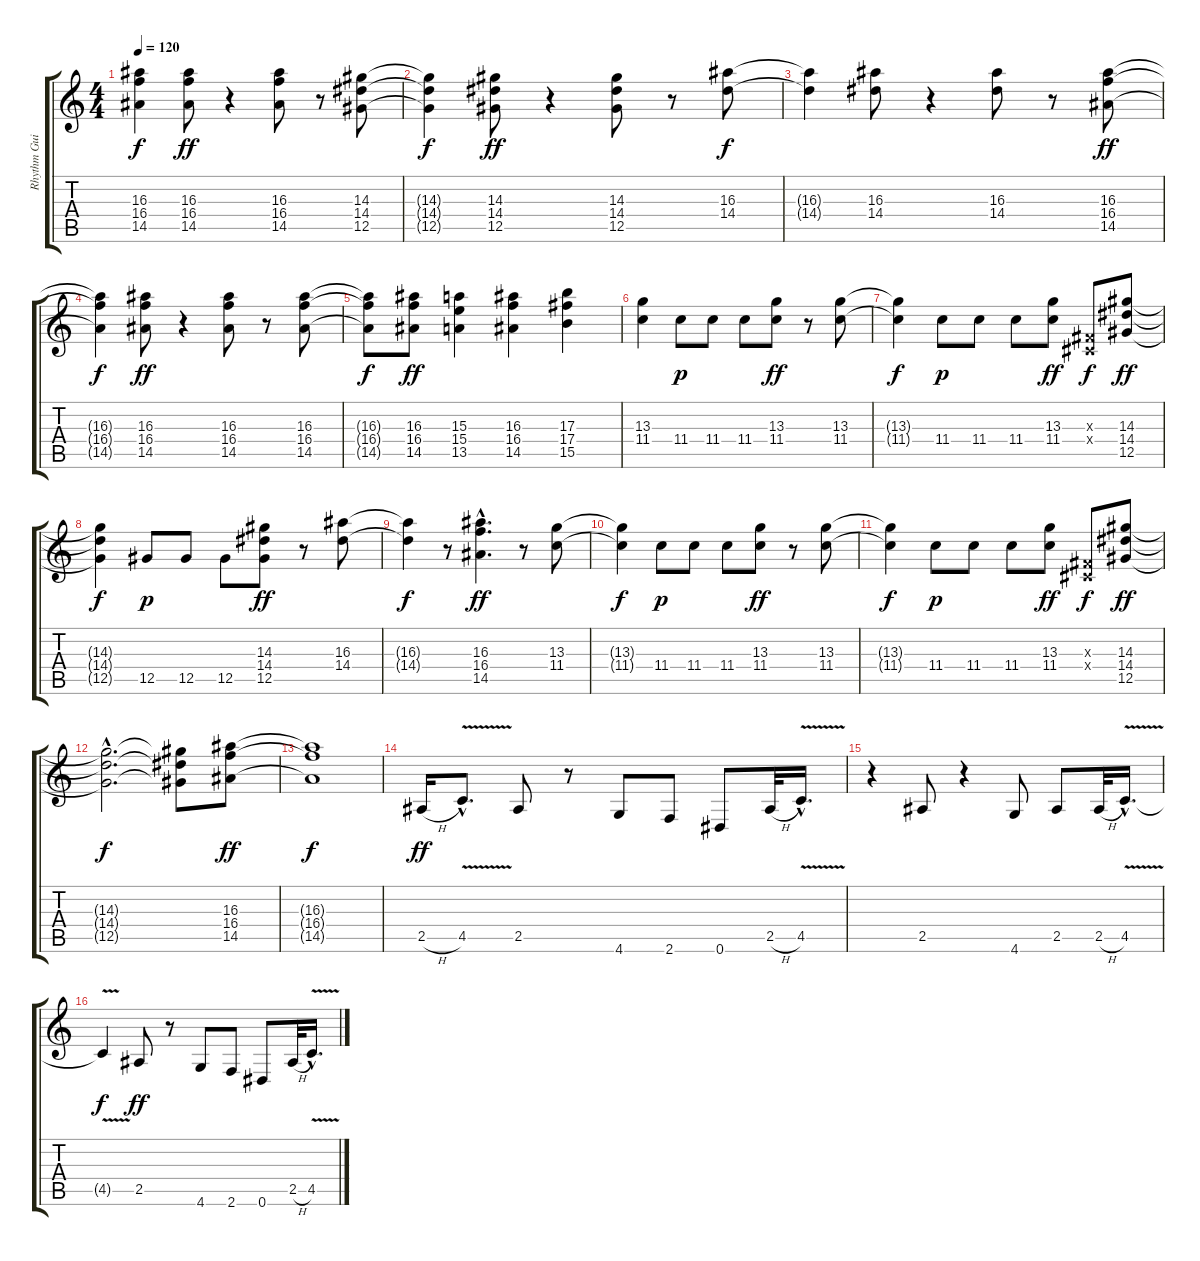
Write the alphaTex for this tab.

\track ("Rhythm Guitar II" "Rhythm Gui") {instrument overdrivenguitar}
\staff {score tabs}
\tuning (Eb4 Bb3 Gb3 Db3 Ab2 Eb2) {hide}
\ts (4 4)
\tempo 120
\clef g2
\ks c
(16.3{t} 16.4{t} 14.5{t}).4{dy f} (16.3 16.4 14.5).8{dy ff} r.4 (16.3 16.4 14.5).8 r.8 (14.3 14.4 12.5).8 |
(14.3{t} 14.4{t} 12.5{t}).4{dy f} (14.3 14.4 12.5).8{dy ff} r.4 (14.3 14.4 12.5).8 r.8 (16.3 14.4).8{dy f} |
(16.3{t} 14.4{t}).4 (16.3 14.4).8 r.4 (16.3 14.4).8 r.8 (16.3 16.4 14.5).8{dy ff} |
(16.3{t} 16.4{t} 14.5{t}).4{dy f} (16.3 16.4 14.5).8{dy ff} r.4 (16.3 16.4 14.5).8 r.8 (16.3 16.4 14.5).8 |
(16.3{t} 16.4{t} 14.5{t}).8{dy f} (16.3 16.4 14.5).8{dy ff} (15.3 15.4 13.5).4 (16.3 16.4 14.5).4 (17.3 17.4 15.5).4 |
(13.3 11.4).4 11.4.8{dy p} 11.4.8 11.4.8 (13.3 11.4).8{dy ff} r.8 (13.3 11.4).8 |
(13.3{t} 11.4{t}).4{dy f} 11.4.8{dy p} 11.4.8 11.4.8 (13.3 11.4).8{dy ff} (0.3{x} 0.4{x}).8{dy f} (14.3 14.4 12.5).8{dy ff} |
(14.3{t} 14.4{t} 12.5{t}).4{dy f} 12.5.8{dy p} 12.5.8 12.5.8 (14.3 14.4 12.5).8{dy ff} r.8 (16.3 14.4).8 |
(16.3{t} 14.4{t}).4{dy f} r.8 (16.3{hac} 16.4{hac} 14.5{hac}).4{d dy ff} r.8 (13.3 11.4).8 |
(13.3{t} 11.4{t}).4{dy f} 11.4.8{dy p} 11.4.8 11.4.8 (13.3 11.4).8{dy ff} r.8 (13.3 11.4).8 |
(13.3{t} 11.4{t}).4{dy f} 11.4.8{dy p} 11.4.8 11.4.8 (13.3 11.4).8{dy ff} (0.3{x} 0.4{x}).8{dy f} (14.3 14.4 12.5).8{dy ff} |
(14.3{hac t} 14.4{hac t} 12.5{hac t}).2{d dy f} (14.3{t} 14.4{t} 12.5{t}).8 (16.3 16.4 14.5).8{dy ff} |
(16.3{t} 16.4{t} 14.5{t}).1{dy f} |
2.5{h}.16{dy ff} 4.5{v hac}.8{d} 2.5.8 r.8 4.6.8 2.6.8 0.6.8 2.5{h}.32 4.5{v hac}.16{d} |
r.4 2.5.8 r.4 4.6.8 2.5.8 2.5{h}.32 4.5{v hac}.16{d} |
4.5{t}.4{dy f} 2.5.8{dy ff} r.8 4.6.8 2.6.8 0.6.8 2.5{h}.32 4.5{v hac}.16{d}
